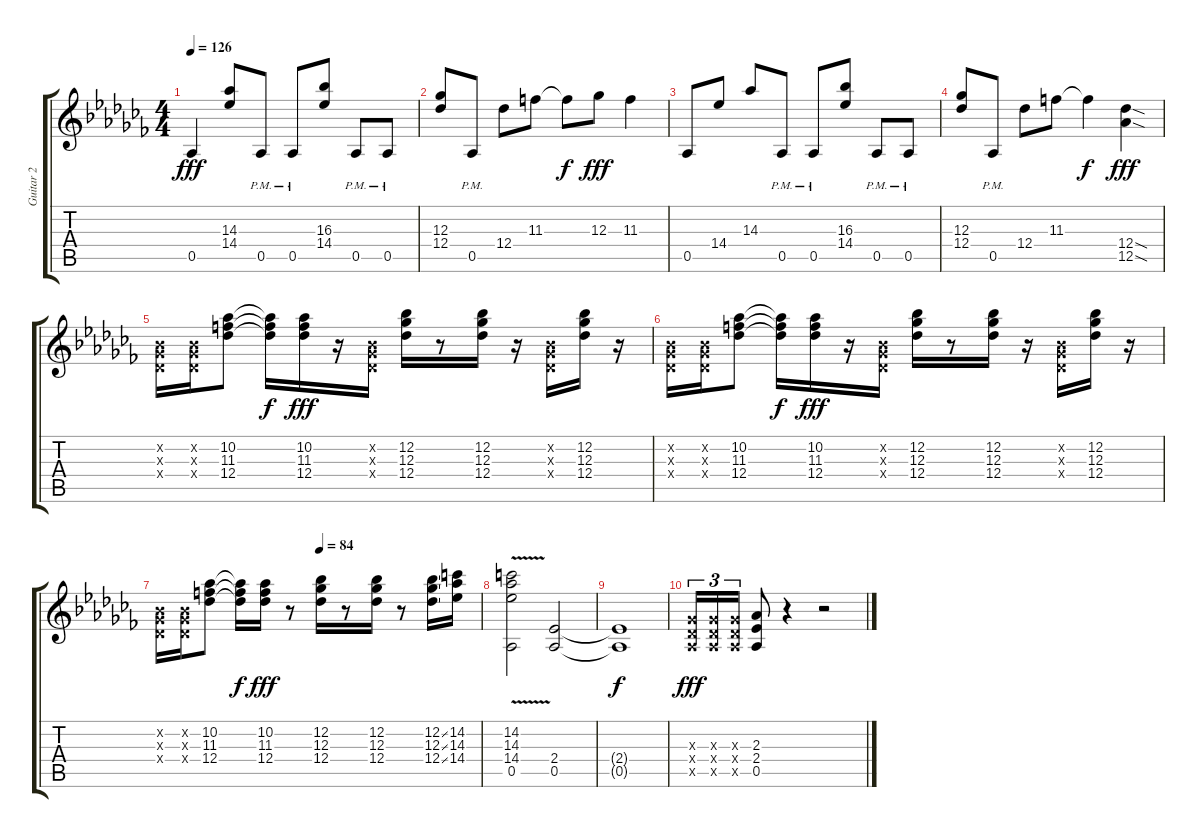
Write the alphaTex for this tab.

\track ("Guitar 2" "Guitar 2") {instrument distortionguitar}
\staff {score tabs}
\tuning (Eb4 Bb3 Gb3 Db3 Ab2 Db2) {hide}
\ts (4 4)
\tempo 126
\clef g2
\ks cb
0.5.4{dy fff} (14.3 14.4).8 0.5{pm}.8 0.5{pm}.8 (16.3 14.4).8 0.5{pm}.8 0.5{pm}.8 |
(12.3 12.4).8 0.5{pm}.8 12.4.8 11.3.8 11.3{t}.8{dy f} 12.3.8{dy fff} 11.3.4 |
0.5.8 14.4.8 14.3.8 0.5{pm}.8 0.5{pm}.8 (16.3 14.4).8 0.5{pm}.8 0.5{pm}.8 |
(12.3 12.4).8 0.5{pm}.8 12.4.8 11.3.8 11.3{t}.4{dy f} (12.4{sod} 12.5{sod}).4{dy fff} |
(0.2{x} 0.3{x} 0.4{x}).16 (0.2{x} 0.3{x} 0.4{x}).16 (10.2 11.3 12.4).8 (10.2{t} 11.3{t} 12.4{t}).16{dy f} (10.2 11.3 12.4).16{dy fff} r.16 (0.2{x} 0.3{x} 0.4{x}).16 (12.2 12.3 12.4).16 r.8 (12.2 12.3 12.4).16 r.16 (0.2{x} 0.3{x} 0.4{x}).16 (12.2 12.3 12.4).16 r.16 |
(0.2{x} 0.3{x} 0.4{x}).16 (0.2{x} 0.3{x} 0.4{x}).16 (10.2 11.3 12.4).8 (10.2{t} 11.3{t} 12.4{t}).16{dy f} (10.2 11.3 12.4).16{dy fff} r.16 (0.2{x} 0.3{x} 0.4{x}).16 (12.2 12.3 12.4).16 r.8 (12.2 12.3 12.4).16 r.16 (0.2{x} 0.3{x} 0.4{x}).16 (12.2 12.3 12.4).16 r.16 |
\tempo (84 0.5)
(0.2{x} 0.3{x} 0.4{x}).16 (0.2{x} 0.3{x} 0.4{x}).16 (10.2 11.3 12.4).8 (10.2{t} 11.3{t} 12.4{t}).16{dy f} (10.2 11.3 12.4).16{dy fff} r.8 (12.2 12.3 12.4).16 r.8 (12.2 12.3 12.4).16 r.8 (12.2{ss} 12.3{ss} 12.4{ss}).16 (14.2 14.3 14.4).16 |
(14.2{v} 14.3{v} 14.4{v} 0.5).2 (2.4 0.5).2 |
(2.4{t} 0.5{t}).1{dy f} |
(0.3{x} 0.4{x} 0.5{x}).16{tu (3 2) dy fff} (0.3{x} 0.4{x} 0.5{x}).16{tu (3 2)} (0.3{x} 0.4{x} 0.5{x}).16{tu (3 2)} (2.3 2.4 0.5).8 r.4 r.2
